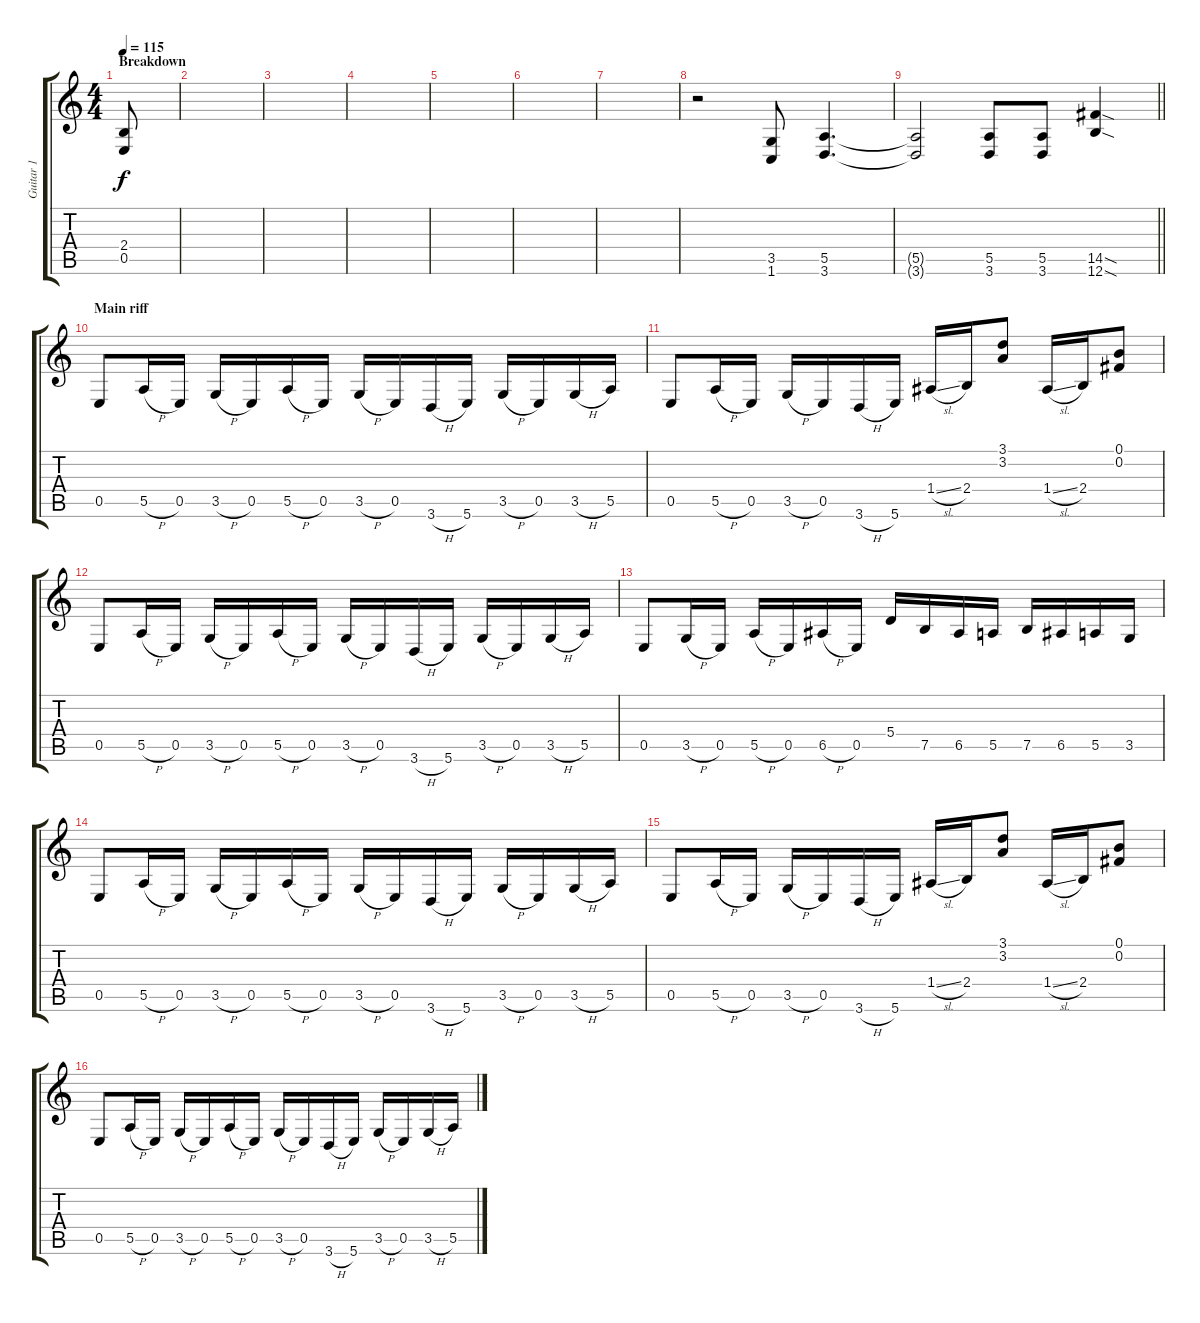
\track ("Guitar 1" "Guitar 1") {instrument overdrivenguitar}
\staff {score tabs}
\tuning (B3 Gb3 D3 A2 E2 B1) {hide}
\ts (4 4)
\section ("" "Breakdown")
\tempo 115
\clef g2
\ks c
(2.4 0.5).8{dy f} |
|
|
|
|
|
|
r.2 (3.5 1.6).8 (5.5 3.6).4{d} |
\barLineRight lightlight
(5.5{t} 3.6{t}).2 (5.5 3.6).8 (5.5 3.6).8 (14.5{sod} 12.6{sod}).4 |
\section ("" "Main riff")
0.5.8 5.5{h}.16 0.5.16 3.5{h}.16 0.5.16 5.5{h}.16 0.5.16 3.5{h}.16 0.5.16 3.6{h}.16 5.6.16 3.5{h}.16 0.5.16 3.5{h}.16 5.5.16 |
0.5.8 5.5{h}.16 0.5.16 3.5{h}.16 0.5.16 3.6{h}.16 5.6.16 1.4{sl}.16 2.4.16 (3.1 3.2).8 1.4{sl}.16 2.4.16 (0.1 0.2).8 |
0.5.8 5.5{h}.16 0.5.16 3.5{h}.16 0.5.16 5.5{h}.16 0.5.16 3.5{h}.16 0.5.16 3.6{h}.16 5.6.16 3.5{h}.16 0.5.16 3.5{h}.16 5.5.16 |
0.5.8 3.5{h}.16 0.5.16 5.5{h}.16 0.5.16 6.5{h}.16 0.5.16 5.4.16 7.5.16 6.5.16 5.5.16 7.5.16 6.5.16 5.5.16 3.5.16 |
0.5.8 5.5{h}.16 0.5.16 3.5{h}.16 0.5.16 5.5{h}.16 0.5.16 3.5{h}.16 0.5.16 3.6{h}.16 5.6.16 3.5{h}.16 0.5.16 3.5{h}.16 5.5.16 |
0.5.8 5.5{h}.16 0.5.16 3.5{h}.16 0.5.16 3.6{h}.16 5.6.16 1.4{sl}.16 2.4.16 (3.1 3.2).8 1.4{sl}.16 2.4.16 (0.1 0.2).8 |
0.5.8 5.5{h}.16 0.5.16 3.5{h}.16 0.5.16 5.5{h}.16 0.5.16 3.5{h}.16 0.5.16 3.6{h}.16 5.6.16 3.5{h}.16 0.5.16 3.5{h}.16 5.5.16
